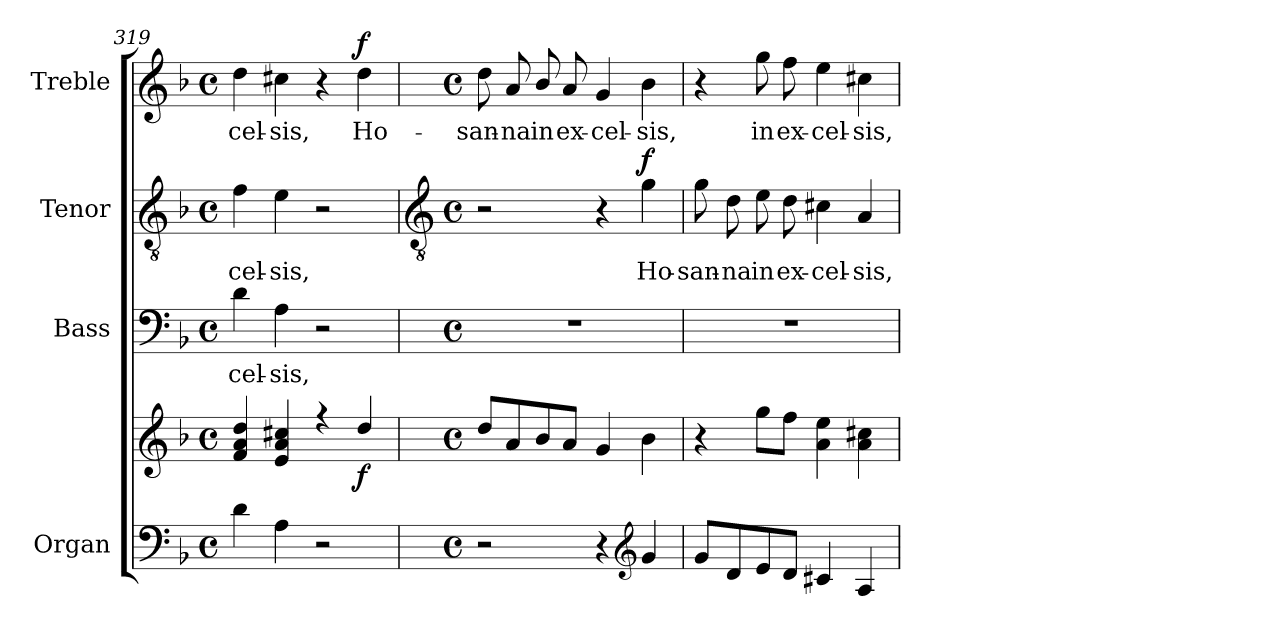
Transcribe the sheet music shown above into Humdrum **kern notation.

**kern	**kern	**dynam	**kern	**text	**kern	**text	**dynam	**kern	**text	**dynam
*part4	*part4	*part4	*part3	*part3	*part2	*part2	*part2	*part1	*part1	*part1
*staff5	*staff4	*staff4/5	*staff3	*staff3	*staff2	*staff2	*staff2	*staff1	*staff1	*staff1
*I"Organ	*	*	*I"Bass	*	*I"Tenor	*	*	*I"Treble	*	*
*I'Organ	*	*	*I'Bass	*	*I'Tenor	*	*	*I'Treble	*	*
*clefF4	*clefG2	*	*clefF4	*	*clefGv2	*	*	*clefG2	*	*
*k[b-]	*k[b-]	*	*k[b-]	*	*k[b-]	*	*	*k[b-]	*	*
*F:	*F:	*	*F:	*	*F:	*	*	*F:	*	*
*M4/4	*M4/4	*	*M4/4	*	*M4/4	*	*	*M4/4	*	*
*met(c)	*met(c)	*	*met(c)	*	*met(c)	*	*	*met(c)	*	*
=319	=319	=319	=319	=319	=319	=319	=319	=319	=319	=319
*	*^	*	*	*	*	*	*	*	*	*
!	!	!	!	!	!LO:LY:b	!	!LO:LY:b	!	!	!LO:LY:b	!
4d	4f 4a 4dd	1ryy	.	4d	-cel-	4f	-cel-	.	4dd	-cel-	.
!	!	!	!	!	!LO:LY:b	!	!LO:LY:b	!	!	!LO:LY:b	!
4A	4e 4a 4cc#X	.	.	4A	-sis,	4e	-sis,	.	4cc#X	-sis,	.
2r	4r	.	.	2r	.	2r	.	.	4r	.	.
!	!	!	!LO:DY:b	!	!	!	!	!	!	!LO:LY:b	!LO:DY:b
.	4dd	.	f	.	.	.	.	.	4dd	Ho-	f
*	*v	*v	*	*	*	*	*	*	*	*	*
!!LO:LB:g=z
=320	=320	=320	=320	=320	=320	=320	=320	=320	=320	=320
*	*	*	*	*	*clefGv2	*	*	*	*	*
*M4/4	*M4/4	*	*M4/4	*	*M4/4	*	*	*M4/4	*	*
*met(c)	*met(c)	*	*met(c)	*	*met(c)	*	*	*met(c)	*	*
!	!	!	!	!	!	!	!	!	!LO:LY:b	!
2r	8ddL	.	1r	.	2r	.	.	8dd	-san-	.
!	!	!	!	!	!	!	!	!	!LO:LY:b	!
.	8a	.	.	.	.	.	.	8a	-na	.
!	!	!	!	!	!	!	!	!	!LO:LY:b	!
.	8b-/	.	.	.	.	.	.	8b-/	in	.
!	!	!	!	!	!	!	!	!	!LO:LY:b	!
.	8aJ	.	.	.	.	.	.	8a	ex-	.
!	!	!	!	!	!	!	!	!	!LO:LY:b	!
4r	4g	.	.	.	4r	.	.	4g	-cel-	.
*clefG2	*	*	*	*	*	*	*	*	*	*
!	!	!	!	!	!	!LO:LY:b	!LO:DY:b	!	!LO:LY:b	!
4g	4b-	.	.	.	4g	Ho-	f	4b-	-sis,	.
=321	=321	=321	=321	=321	=321	=321	=321	=321	=321	=321
!	!	!	!	!	!	!LO:LY:b	!	!	!	!
8gL	4r	.	1r	.	8g	-san-	.	4r	.	.
!	!	!	!	!	!	!LO:LY:b	!	!	!	!
8d	.	.	.	.	8d	-na	.	.	.	.
!	!	!	!	!	!	!LO:LY:b	!	!	!LO:LY:b	!
8e	8ggL	.	.	.	8e	in	.	8gg	in	.
!	!	!	!	!	!	!LO:LY:b	!	!	!LO:LY:b	!
8dJ	8ffJ	.	.	.	8d	ex-	.	8ff	ex-	.
!	!	!	!	!	!	!LO:LY:b	!	!	!LO:LY:b	!
4c#X	4a 4ee	.	.	.	4c#X	-cel-	.	4ee	-cel-	.
!	!	!	!	!	!	!LO:LY:b	!	!	!LO:LY:b	!
4A	4a 4cc#X	.	.	.	4A	-sis,	.	4cc#X	-sis,	.
=	=	=	=	=	=	=	=	=	=	=
*-	*-	*-	*-	*-	*-	*-	*-	*-	*-	*-
